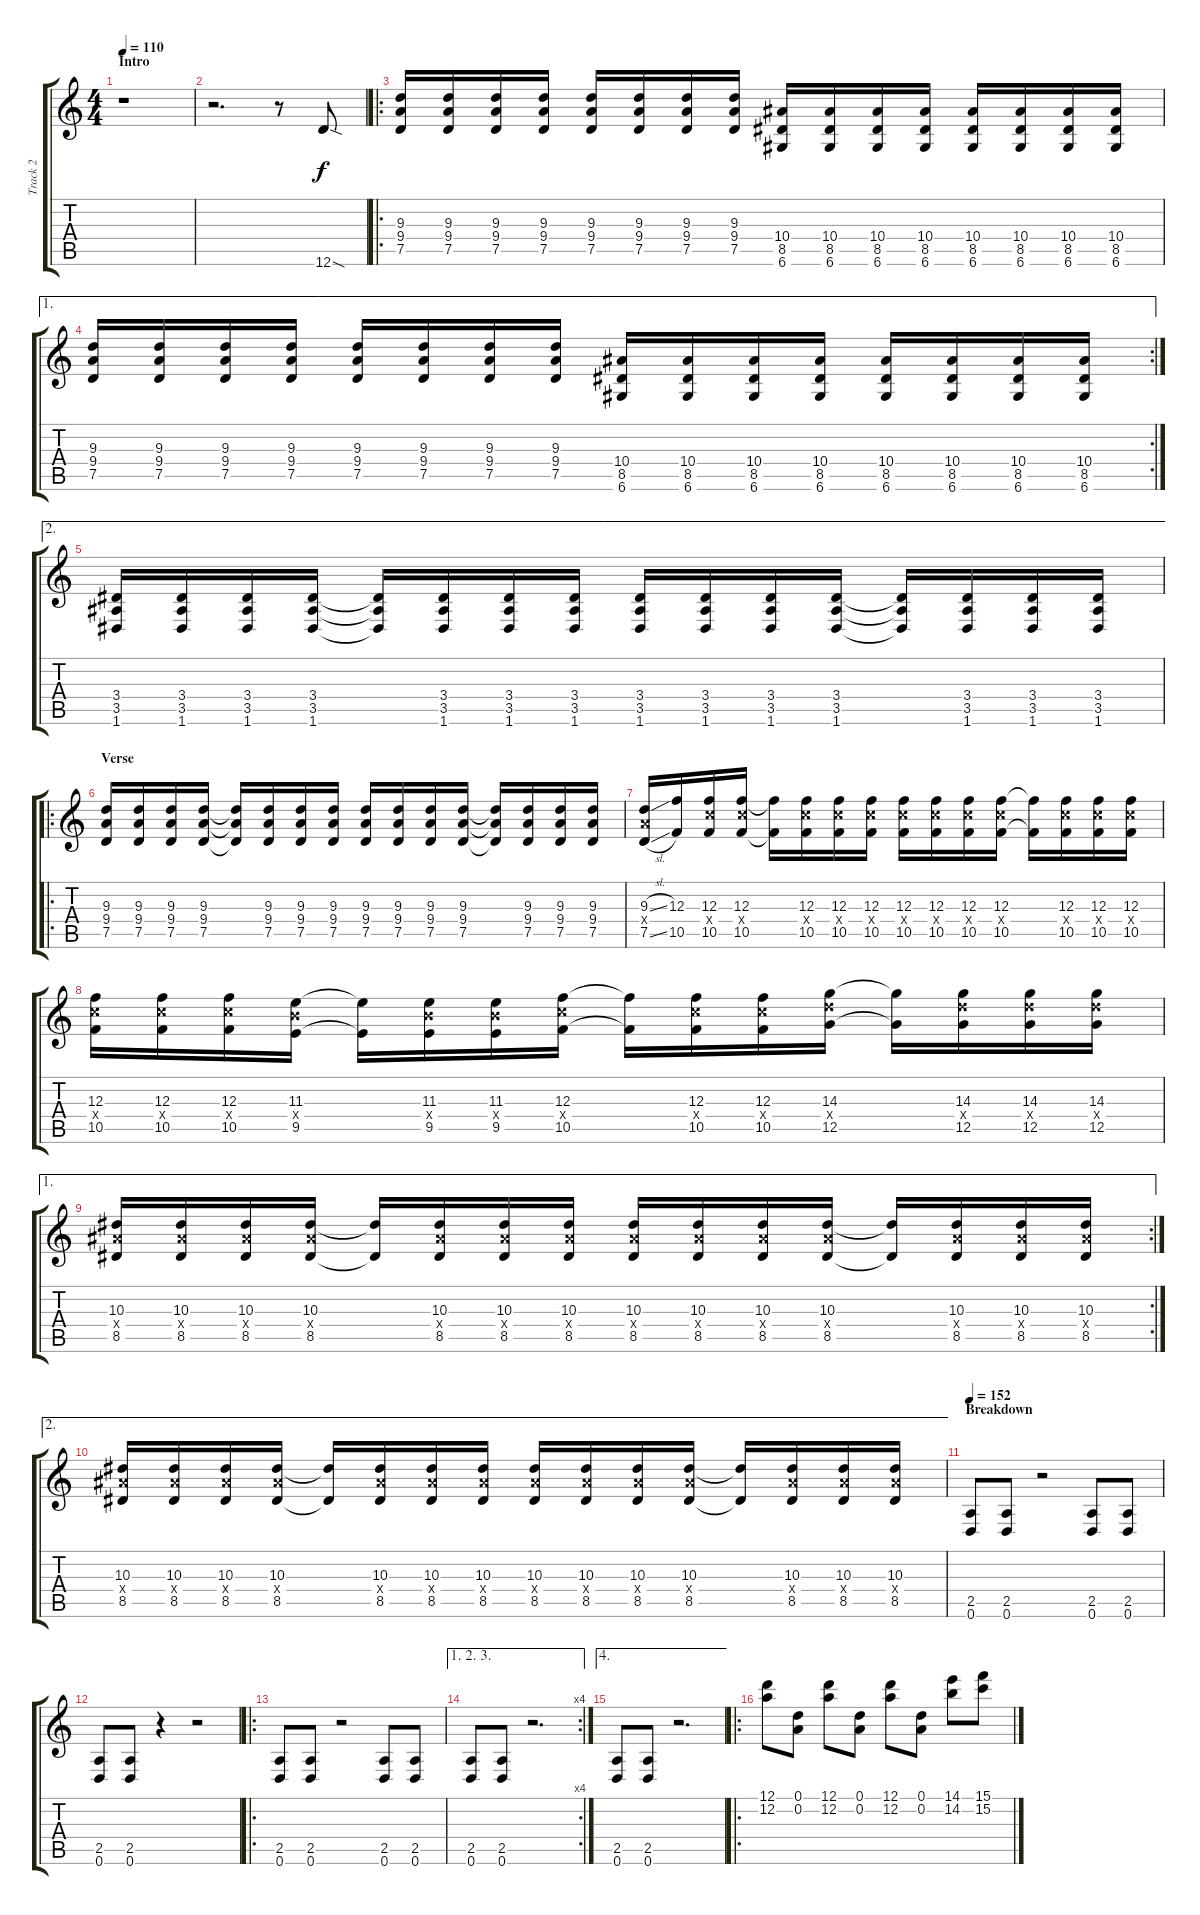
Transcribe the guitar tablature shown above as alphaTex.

\track ("Track 2" "Track 2") {instrument distortionguitar}
\staff {score tabs}
\tuning (D4 A3 F3 C3 G2 D2) {hide}
\ts (4 4)
\section ("" "Intro")
\tempo 110
\clef g2
\ks c
r.1{dy f instrument distortionguitar} |
r.2{d} r.8 12.6{sod}.8 |
\ro
(9.3 9.4 7.5).16 (9.3 9.4 7.5).16 (9.3 9.4 7.5).16 (9.3 9.4 7.5).16 (9.3 9.4 7.5).16 (9.3 9.4 7.5).16 (9.3 9.4 7.5).16 (9.3 9.4 7.5).16 (10.4 8.5 6.6).16 (10.4 8.5 6.6).16 (10.4 8.5 6.6).16 (10.4 8.5 6.6).16 (10.4 8.5 6.6).16 (10.4 8.5 6.6).16 (10.4 8.5 6.6).16 (10.4 8.5 6.6).16 |
\ae 1
\rc 2
(9.3 9.4 7.5).16 (9.3 9.4 7.5).16 (9.3 9.4 7.5).16 (9.3 9.4 7.5).16 (9.3 9.4 7.5).16 (9.3 9.4 7.5).16 (9.3 9.4 7.5).16 (9.3 9.4 7.5).16 (10.4 8.5 6.6).16 (10.4 8.5 6.6).16 (10.4 8.5 6.6).16 (10.4 8.5 6.6).16 (10.4 8.5 6.6).16 (10.4 8.5 6.6).16 (10.4 8.5 6.6).16 (10.4 8.5 6.6).16 |
\ae 2
(3.4 3.5 1.6).16 (3.4 3.5 1.6).16 (3.4 3.5 1.6).16 (3.4 3.5 1.6).16 (3.4{t} 3.5{t} 1.6{t}).16 (3.4 3.5 1.6).16 (3.4 3.5 1.6).16 (3.4 3.5 1.6).16 (3.4 3.5 1.6).16 (3.4 3.5 1.6).16 (3.4 3.5 1.6).16 (3.4 3.5 1.6).16 (3.4{t} 3.5{t} 1.6{t}).16 (3.4 3.5 1.6).16 (3.4 3.5 1.6).16 (3.4 3.5 1.6).16 |
\ro
\section ("" "Verse")
(9.3 9.4 7.5).16 (9.3 9.4 7.5).16 (9.3 9.4 7.5).16 (9.3 9.4 7.5).16 (9.3{t} 9.4{t} 7.5{t}).16 (9.3 9.4 7.5).16 (9.3 9.4 7.5).16 (9.3 9.4 7.5).16 (9.3 9.4 7.5).16 (9.3 9.4 7.5).16 (9.3 9.4 7.5).16 (9.3 9.4 7.5).16 (9.3{t} 9.4{t} 7.5{t}).16 (9.3 9.4 7.5).16 (9.3 9.4 7.5).16 (9.3 9.4 7.5).16 |
(9.3{sl} 9.4{x} 7.5{sl}).16 (12.3 10.5).16 (12.3 12.4{x} 10.5).16 (12.3 12.4{x} 10.5).16 (12.3{t} 10.5{t}).16 (12.3 12.4{x} 10.5).16 (12.3 12.4{x} 10.5).16 (12.3 12.4{x} 10.5).16 (12.3 12.4{x} 10.5).16 (12.3 12.4{x} 10.5).16 (12.3 12.4{x} 10.5).16 (12.3 12.4{x} 10.5).16 (12.3{t} 10.5{t}).16 (12.3 12.4{x} 10.5).16 (12.3 12.4{x} 10.5).16 (12.3 12.4{x} 10.5).16 |
(12.3 12.4{x} 10.5).16 (12.3 12.4{x} 10.5).16 (12.3 12.4{x} 10.5).16 (11.3 11.4{x} 9.5).16 (11.3{t} 9.5{t}).16 (11.3 11.4{x} 9.5).16 (11.3 11.4{x} 9.5).16 (12.3 12.4{x} 10.5).16 (12.3{t} 10.5{t}).16 (12.3 12.4{x} 10.5).16 (12.3 12.4{x} 10.5).16 (14.3 14.4{x} 12.5).16 (14.3{t} 12.5{t}).16 (14.3 14.4{x} 12.5).16 (14.3 14.4{x} 12.5).16 (14.3 14.4{x} 12.5).16 |
\ae 1
\rc 2
(10.3 10.4{x} 8.5).16 (10.3 10.4{x} 8.5).16 (10.3 10.4{x} 8.5).16 (10.3 10.4{x} 8.5).16 (10.3{t} 8.5{t}).16 (10.3 10.4{x} 8.5).16 (10.3 10.4{x} 8.5).16 (10.3 10.4{x} 8.5).16 (10.3 10.4{x} 8.5).16 (10.3 10.4{x} 8.5).16 (10.3 10.4{x} 8.5).16 (10.3 10.4{x} 8.5).16 (10.3{t} 8.5{t}).16 (10.3 10.4{x} 8.5).16 (10.3 10.4{x} 8.5).16 (10.3 10.4{x} 8.5).16 |
\ae 2
(10.3 10.4{x} 8.5).16 (10.3 10.4{x} 8.5).16 (10.3 10.4{x} 8.5).16 (10.3 10.4{x} 8.5).16 (10.3{t} 8.5{t}).16 (10.3 10.4{x} 8.5).16 (10.3 10.4{x} 8.5).16 (10.3 10.4{x} 8.5).16 (10.3 10.4{x} 8.5).16 (10.3 10.4{x} 8.5).16 (10.3 10.4{x} 8.5).16 (10.3 10.4{x} 8.5).16 (10.3{t} 8.5{t}).16 (10.3 10.4{x} 8.5).16 (10.3 10.4{x} 8.5).16 (10.3 10.4{x} 8.5).16 |
\section ("" "Breakdown")
\tempo 152
(2.5 0.6).8 (2.5 0.6).8 r.2 (2.5 0.6).8 (2.5 0.6).8 |
(2.5 0.6).8 (2.5 0.6).8 r.4 r.2 |
\ro
(2.5 0.6).8 (2.5 0.6).8 r.2 (2.5 0.6).8 (2.5 0.6).8 |
\ae (1 2 3)
\rc 4
(2.5 0.6).8 (2.5 0.6).8 r.2{d} |
\ae 4
(2.5 0.6).8 (2.5 0.6).8 r.2{d} |
\ro
(12.1 12.2).8 (0.1 0.2).8 (12.1 12.2).8 (0.1 0.2).8 (12.1 12.2).8 (0.1 0.2).8 (14.1 14.2).8 (15.1 15.2).8
